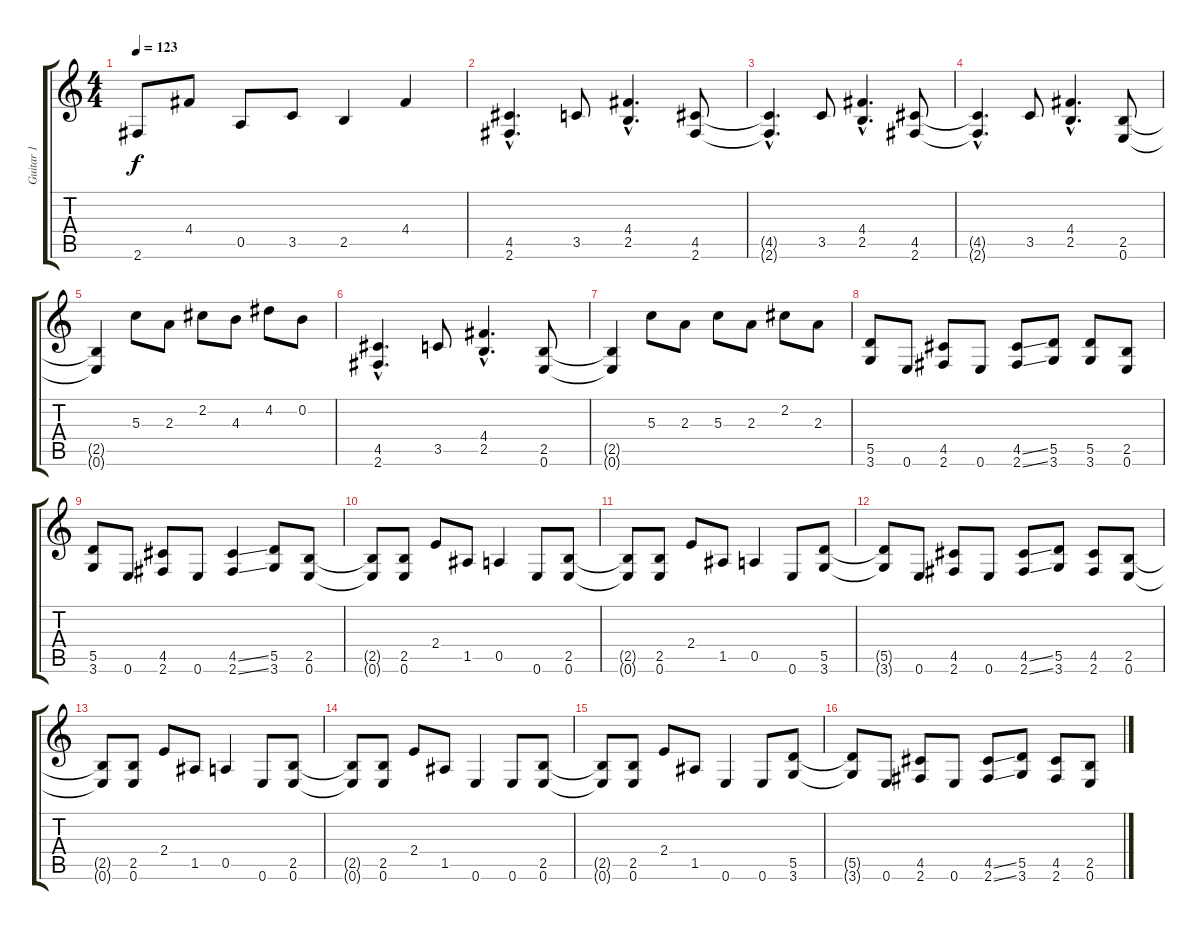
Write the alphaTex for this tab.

\track ("Guitar 1" "Guitar 1") {instrument acousticguitarsteel}
\staff {score tabs}
\tuning (E4 B3 G3 D3 A2 E2) {hide}
\ts (4 4)
\tempo 123
\clef g2
\ks c
2.6{t}.8{dy f} 4.4.8 0.5.8 3.5.8 2.5.4 4.4.4 |
(4.5{hac} 2.6{hac}).4{d} 3.5.8 (4.4{hac} 2.5{hac}).4{d} (4.5 2.6).8 |
(4.5{hac t} 2.6{hac t}).4{d} 3.5.8 (4.4{hac} 2.5{hac}).4{d} (4.5 2.6).8 |
(4.5{hac t} 2.6{hac t}).4{d} 3.5.8 (4.4{hac} 2.5{hac}).4{d} (2.5 0.6).8 |
(2.5{t} 0.6{t}).4 5.3.8 2.3.8 2.2.8 4.3.8 4.2.8 0.2.8 |
(4.5{hac} 2.6{hac}).4{d} 3.5.8 (4.4{hac} 2.5{hac}).4{d} (2.5 0.6).8 |
(2.5{t} 0.6{t}).4 5.3.8 2.3.8 5.3.8 2.3.8 2.2.8 2.3.8 |
(5.5 3.6).8 0.6.8 (4.5 2.6).8 0.6.8 (4.5{ss} 2.6{ss}).8 (5.5 3.6).8 (5.5 3.6).8 (2.5 0.6).8 |
(5.5 3.6).8 0.6.8 (4.5 2.6).8 0.6.8 (4.5{ss} 2.6{ss}).4 (5.5 3.6).8 (2.5 0.6).8 |
(2.5{t} 0.6{t}).8 (2.5 0.6).8 2.4.8 1.5.8 0.5.4 0.6.8 (2.5 0.6).8 |
(2.5{t} 0.6{t}).8 (2.5 0.6).8 2.4.8 1.5.8 0.5.4 0.6.8 (5.5 3.6).8 |
(5.5{t} 3.6{t}).8 0.6.8 (4.5 2.6).8 0.6.8 (4.5{ss} 2.6{ss}).8 (5.5 3.6).8 (4.5 2.6).8 (2.5 0.6).8 |
(2.5{t} 0.6{t}).8 (2.5 0.6).8 2.4.8 1.5.8 0.5.4 0.6.8 (2.5 0.6).8 |
(2.5{t} 0.6{t}).8 (2.5 0.6).8 2.4.8 1.5.8 0.6.4 0.6.8 (2.5 0.6).8 |
(2.5{t} 0.6{t}).8 (2.5 0.6).8 2.4.8 1.5.8 0.6.4 0.6.8 (5.5 3.6).8 |
(5.5{t} 3.6{t}).8 0.6.8 (4.5 2.6).8 0.6.8 (4.5{ss} 2.6{ss}).8 (5.5 3.6).8 (4.5 2.6).8 (2.5 0.6).8
